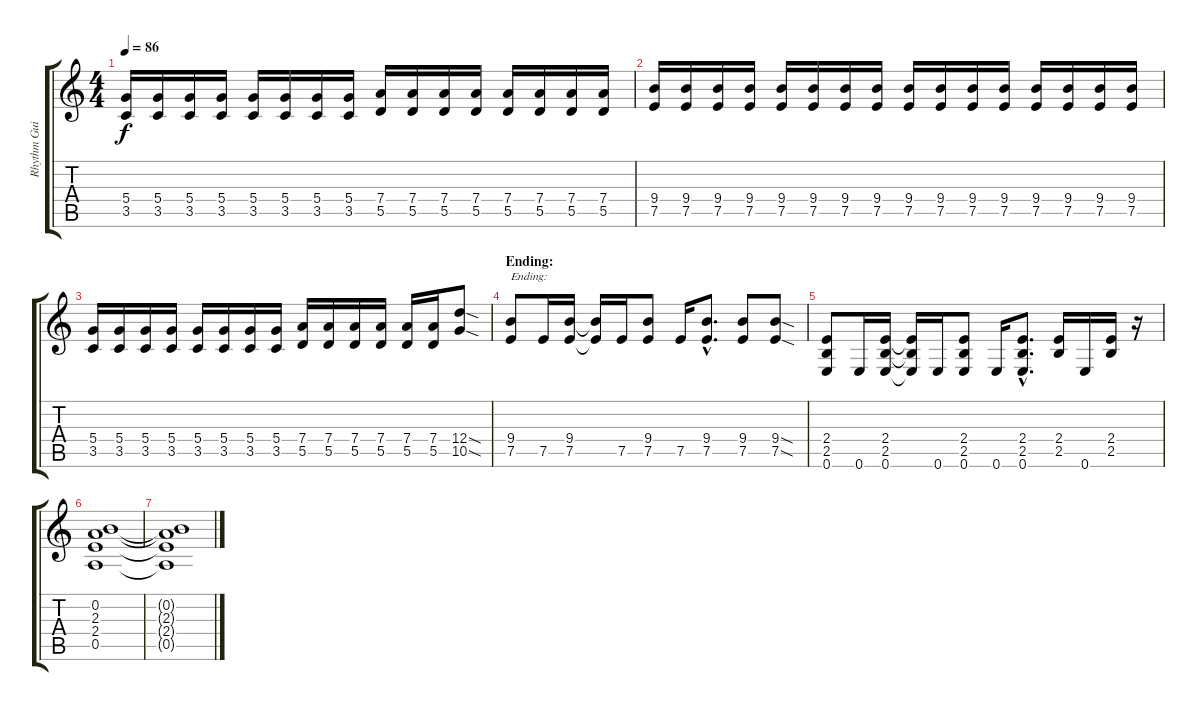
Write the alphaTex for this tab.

\track ("Rhythm Guitar 2" "Rhythm Gui") {instrument distortionguitar}
\staff {score tabs}
\tuning (E4 B3 G3 D3 A2 E2) {hide}
\ts (4 4)
\tempo 86
\clef g2
\ks c
(5.4 3.5).16{dy f} (5.4 3.5).16 (5.4 3.5).16 (5.4 3.5).16 (5.4 3.5).16 (5.4 3.5).16 (5.4 3.5).16 (5.4 3.5).16 (7.4 5.5).16 (7.4 5.5).16 (7.4 5.5).16 (7.4 5.5).16 (7.4 5.5).16 (7.4 5.5).16 (7.4 5.5).16 (7.4 5.5).16 |
(9.4 7.5).16 (9.4 7.5).16 (9.4 7.5).16 (9.4 7.5).16 (9.4 7.5).16 (9.4 7.5).16 (9.4 7.5).16 (9.4 7.5).16 (9.4 7.5).16 (9.4 7.5).16 (9.4 7.5).16 (9.4 7.5).16 (9.4 7.5).16 (9.4 7.5).16 (9.4 7.5).16 (9.4 7.5).16 |
(5.4 3.5).16 (5.4 3.5).16 (5.4 3.5).16 (5.4 3.5).16 (5.4 3.5).16 (5.4 3.5).16 (5.4 3.5).16 (5.4 3.5).16 (7.4 5.5).16 (7.4 5.5).16 (7.4 5.5).16 (7.4 5.5).16 (7.4 5.5).16 (7.4 5.5).16 (12.4{sod} 10.5{sod}).8 |
\section ("" "Ending:")
(9.4 7.5).8{txt "Ending:"} 7.5.16 (9.4 7.5).16 (9.4{t} 7.5{t}).16 7.5.16 (9.4 7.5).8 7.5.16 (9.4{hac} 7.5{hac}).8{d} (9.4 7.5).8 (9.4{sod} 7.5{sod}).8 |
(2.4 2.5 0.6).8 0.6.16 (2.4 2.5 0.6).16 (2.4{t} 2.5{t} 0.6{t}).16 0.6.16 (2.4 2.5 0.6).8 0.6.16 (2.4{hac} 2.5{hac} 0.6{hac}).8{d} (2.4 2.5).16 0.6.16 (2.4 2.5).16 r.16 |
(0.2 2.3 2.4 0.5).1 |
(0.2{t} 2.3{t} 2.4{t} 0.5{t}).1
